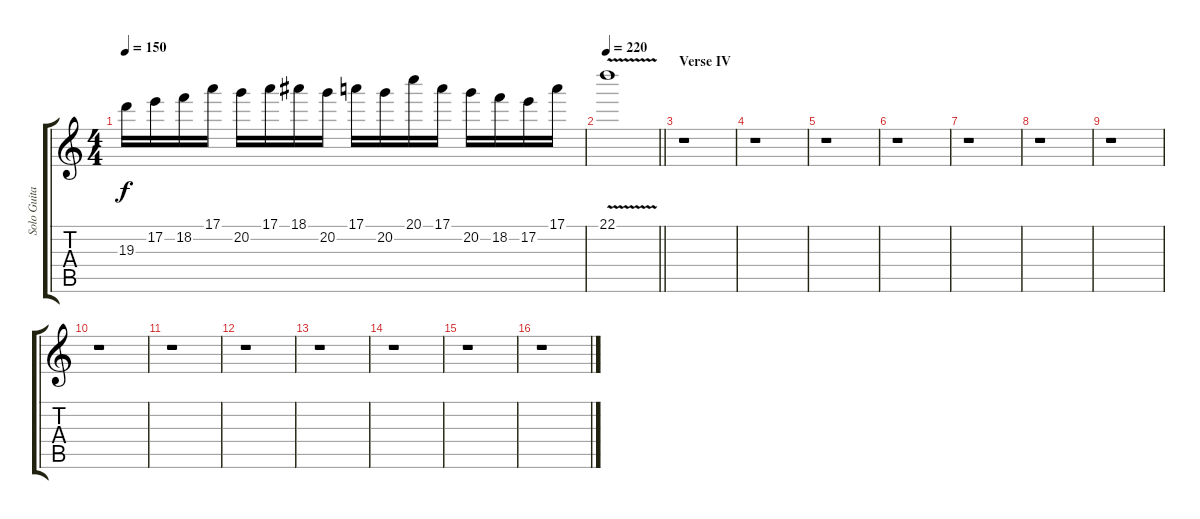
\track ("Solo Guitar" "Solo Guita") {instrument overdrivenguitar}
\staff {score tabs}
\tuning (E4 B3 G3 D3 A2 D2) {hide}
\ts (4 4)
\tempo 150
\clef g2
\ks c
19.3.16{dy f} 17.2.16 18.2.16 17.1.16 20.2.16 17.1.16 18.1.16 20.2.16 17.1.16 20.2.16 20.1.16 17.1.16 20.2.16 18.2.16 17.2.16 17.1.16 |
\tempo 220
\barLineRight lightlight
22.1{v}.1 |
\section ("" "Verse IV")
r.1 |
r.1 |
r.1 |
r.1 |
r.1 |
r.1 |
r.1 |
r.1 |
r.1 |
r.1 |
r.1 |
r.1 |
r.1 |
r.1
